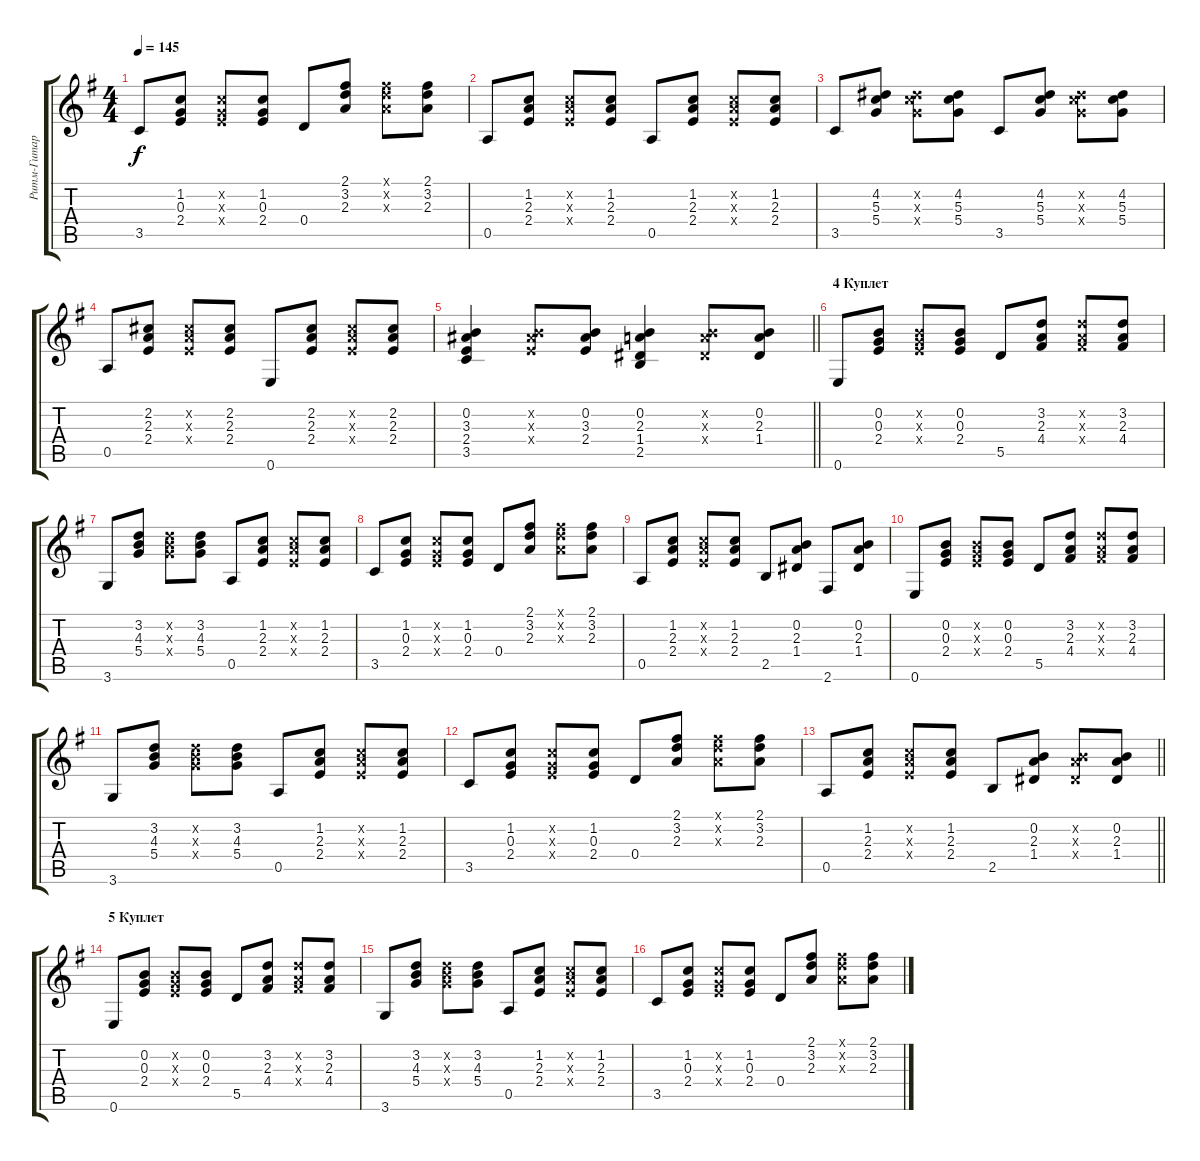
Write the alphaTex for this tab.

\track ("Ритм-Гитара" "Ритм-Гитар") {instrument acousticguitarnylon}
\staff {score tabs}
\tuning (E4 B3 G3 D3 A2 E2) {hide}
\ts (4 4)
\tempo 145
\clef g2
\ks eminor
3.5.8{dy f} (1.2 0.3 2.4).8 (1.2{x} 0.3{x} 2.4{x}).8 (1.2 0.3 2.4).8 0.4.8 (2.1 3.2 2.3).8 (2.1{x} 3.2{x} 2.3{x}).8 (2.1 3.2 2.3).8 |
0.5.8 (1.2 2.3 2.4).8 (1.2{x} 2.3{x} 2.4{x}).8 (1.2 2.3 2.4).8 0.5.8 (1.2 2.3 2.4).8 (1.2{x} 2.3{x} 2.4{x}).8 (1.2 2.3 2.4).8 |
3.5.8 (4.2 5.3 5.4).8 (4.2{x} 5.3{x} 5.4{x}).8 (4.2 5.3 5.4).8 3.5.8 (4.2 5.3 5.4).8 (4.2{x} 5.3{x} 5.4{x}).8 (4.2 5.3 5.4).8 |
0.5.8 (2.2 2.3 2.4).8 (2.2{x} 2.3{x} 2.4{x}).8 (2.2 2.3 2.4).8 0.6.8 (2.2 2.3 2.4).8 (2.2{x} 2.3{x} 2.4{x}).8 (2.2 2.3 2.4).8 |
\barLineRight lightlight
(0.2 3.3 2.4 3.5).4 (0.2{x} 3.3{x} 2.4{x}).8 (0.2 3.3 2.4).8 (0.2 2.3 1.4 2.5).4 (0.2{x} 2.3{x} 1.4{x}).8 (0.2 2.3 1.4).8 |
\section ("" "4 Куплет")
0.6.8 (0.2 0.3 2.4).8 (0.2{x} 0.3{x} 2.4{x}).8 (0.2 0.3 2.4).8 5.5.8 (3.2 2.3 4.4).8 (3.2{x} 2.3{x} 4.4{x}).8 (3.2 2.3 4.4).8 |
3.6.8 (3.2 4.3 5.4).8 (3.2{x} 4.3{x} 5.4{x}).8 (3.2 4.3 5.4).8 0.5.8 (1.2 2.3 2.4).8 (1.2{x} 2.3{x} 2.4{x}).8 (1.2 2.3 2.4).8 |
3.5.8 (1.2 0.3 2.4).8 (1.2{x} 0.3{x} 2.4{x}).8 (1.2 0.3 2.4).8 0.4.8 (2.1 3.2 2.3).8 (2.1{x} 3.2{x} 2.3{x}).8 (2.1 3.2 2.3).8 |
0.5.8 (1.2 2.3 2.4).8 (1.2{x} 2.3{x} 2.4{x}).8 (1.2 2.3 2.4).8 2.5.8 (0.2 2.3 1.4).8 2.6.8 (0.2 2.3 1.4).8 |
0.6.8 (0.2 0.3 2.4).8 (0.2{x} 0.3{x} 2.4{x}).8 (0.2 0.3 2.4).8 5.5.8 (3.2 2.3 4.4).8 (3.2{x} 2.3{x} 4.4{x}).8 (3.2 2.3 4.4).8 |
3.6.8 (3.2 4.3 5.4).8 (3.2{x} 4.3{x} 5.4{x}).8 (3.2 4.3 5.4).8 0.5.8 (1.2 2.3 2.4).8 (1.2{x} 2.3{x} 2.4{x}).8 (1.2 2.3 2.4).8 |
3.5.8 (1.2 0.3 2.4).8 (1.2{x} 0.3{x} 2.4{x}).8 (1.2 0.3 2.4).8 0.4.8 (2.1 3.2 2.3).8 (2.1{x} 3.2{x} 2.3{x}).8 (2.1 3.2 2.3).8 |
\barLineRight lightlight
0.5.8 (1.2 2.3 2.4).8 (1.2{x} 2.3{x} 2.4{x}).8 (1.2 2.3 2.4).8 2.5.8 (0.2 2.3 1.4).8 (0.2{x} 2.3{x} 1.4{x}).8 (0.2 2.3 1.4).8 |
\section ("" "5 Куплет")
0.6.8 (0.2 0.3 2.4).8 (0.2{x} 0.3{x} 2.4{x}).8 (0.2 0.3 2.4).8 5.5.8 (3.2 2.3 4.4).8 (3.2{x} 2.3{x} 4.4{x}).8 (3.2 2.3 4.4).8 |
3.6.8 (3.2 4.3 5.4).8 (3.2{x} 4.3{x} 5.4{x}).8 (3.2 4.3 5.4).8 0.5.8 (1.2 2.3 2.4).8 (1.2{x} 2.3{x} 2.4{x}).8 (1.2 2.3 2.4).8 |
3.5.8 (1.2 0.3 2.4).8 (1.2{x} 0.3{x} 2.4{x}).8 (1.2 0.3 2.4).8 0.4.8 (2.1 3.2 2.3).8 (2.1{x} 3.2{x} 2.3{x}).8 (2.1 3.2 2.3).8
